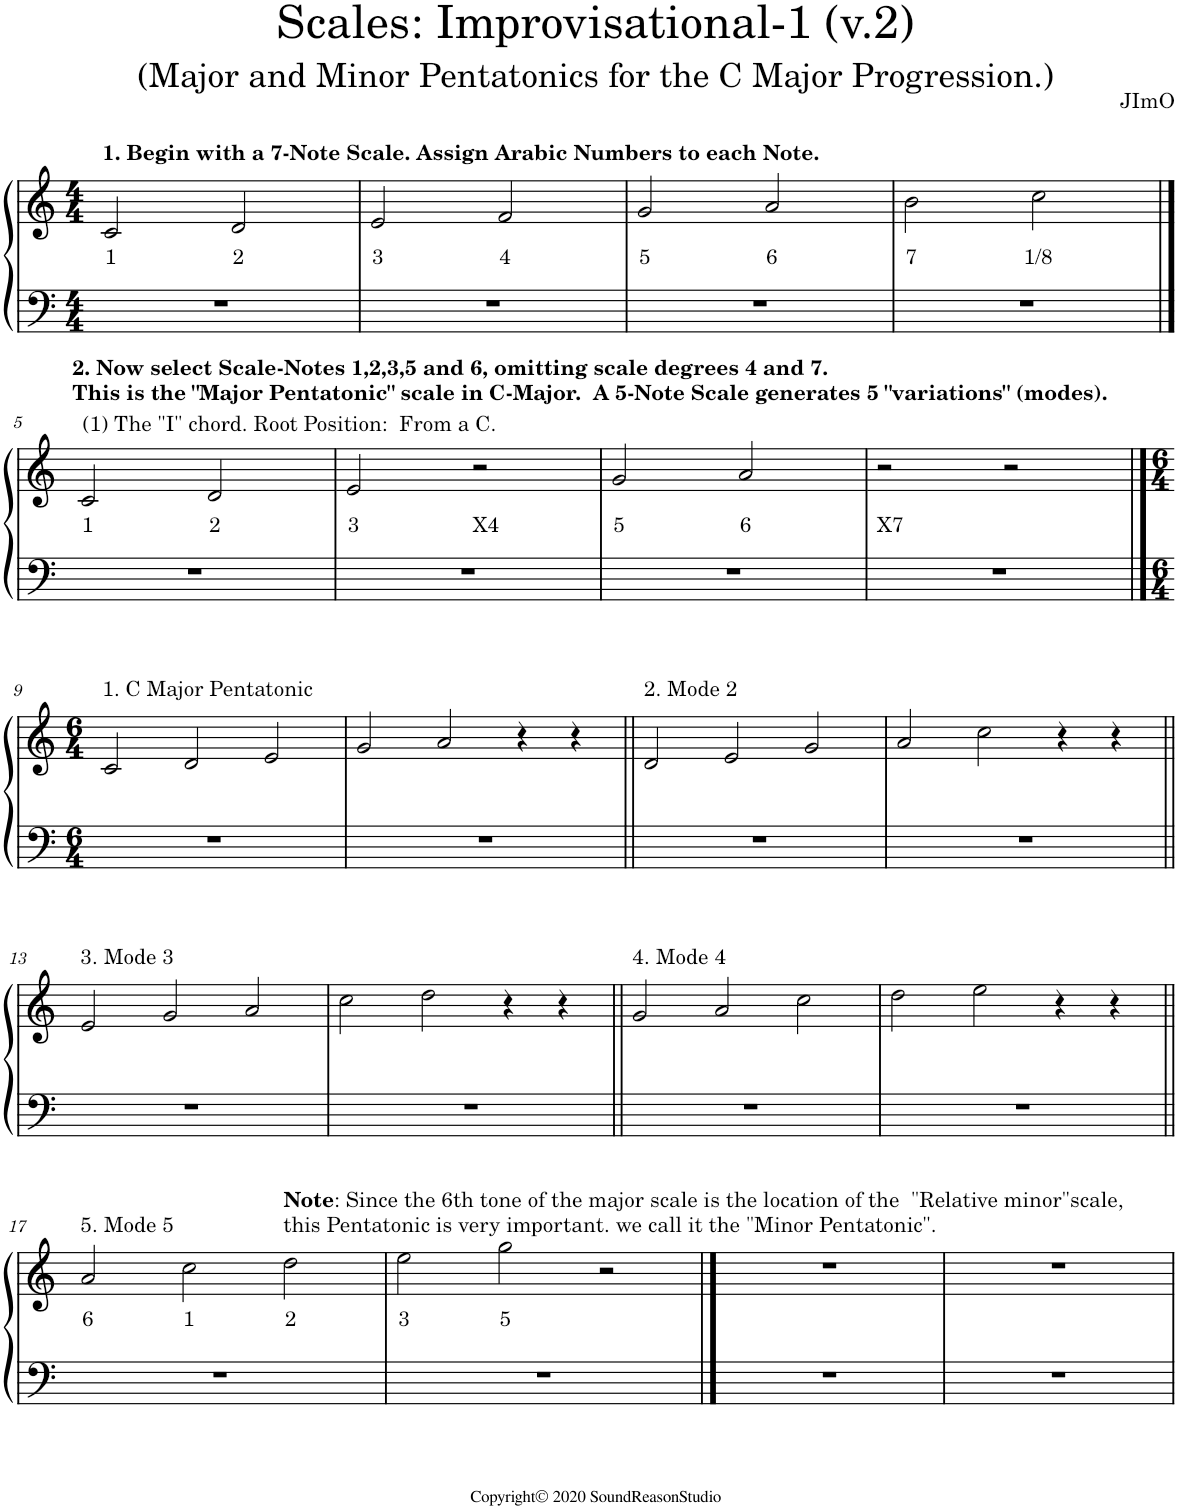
**kern	**kern	**text
*part1	*part1	*part1
*staff2	*staff1	*staff1
*I"Piano	*	*
*I'Pno.	*	*
*clefF4	*clefG2	*
*k[]	*k[]	*
*M4/4	*M4/4	*
=1	=1	=1
!	!LO:TX:a:B:t=1. Begin with a 7-Note Scale. Assign Arabic Numbers to each Note.	!
!	!	!LO:LY:b
1r	2c/	1
!	!	!LO:LY:b
.	2d/	2
=2	=2	=2
!	!	!LO:LY:b
1r	2e/	3
!	!	!LO:LY:b
.	2f/	4
=3	=3	=3
!	!	!LO:LY:b
1r	2g/	5
!	!	!LO:LY:b
.	2a/	6
=4	=4	=4
!	!	!LO:LY:b
1r	2b\	7
!	!	!LO:LY:b
.	2cc\	1/8
!!LO:LB:g=z
==5	==5	==5
!	!LO:TX:a:B:t=2. Now select Scale-Notes 1,2,3,5 and 6, omitting scale degrees 4 and 7.	!
!	!LO:TX:a:t=This is the "Major Pentatonic" scale in C-Major.  A 5-Note Scale generates 5 "variations" (modes).	!
!	!LO:TX:a:t=(1) The "I" chord. Root Position&colon;  From a C.	!
!	!	!LO:LY:b
1r	2c/	1
!	!	!LO:LY:b
.	2d/	2
=6	=6	=6
!	!	!LO:LY:b
1r	2e/	3
!	!	!LO:LY:b
.	2r	X4
=7	=7	=7
!	!	!LO:LY:b
1r	2g/	5
!	!	!LO:LY:b
.	2a/	6
=8	=8	=8
!	!	!LO:LY:b
1r	2r	X7
.	2r	.
!!LO:LB:g=z
==9	==9	==9
*M6/4	*M6/4	*
!	!LO:TX:a:t=1. C Major Pentatonic	!
1.r	2c/	.
.	2d/	.
.	2e/	.
=10	=10	=10
1.r	2g/	.
.	2a/	.
.	4r	.
.	4r	.
=11||	=11||	=11||
!	!LO:TX:a:t=2. Mode 2	!
1.r	2d/	.
.	2e/	.
.	2g/	.
=12	=12	=12
1.r	2a/	.
.	2cc\	.
.	4r	.
.	4r	.
!!LO:LB:g=z
=13||	=13||	=13||
!	!LO:TX:a:t=3. Mode 3	!
1.r	2e/	.
.	2g/	.
.	2a/	.
=14	=14	=14
1.r	2cc\	.
.	2dd\	.
.	4r	.
.	4r	.
=15||	=15||	=15||
!	!LO:TX:a:t=4. Mode 4	!
1.r	2g/	.
.	2a/	.
.	2cc\	.
=16	=16	=16
1.r	2dd\	.
.	2ee\	.
.	4r	.
.	4r	.
!!LO:LB:g=z
=17||	=17||	=17||
!	!LO:TX:a:t=5. Mode 5	!
!	!	!LO:LY:b
1.r	2a/	6
!	!	!LO:LY:b
.	2cc\	1
!	!LO:TX:a:B:t=Note	!
!	!LO:TX:a:t=&colon; Since the 6th tone of the major scale is the location of the  "Relative minor"scale,	!
!	!LO:TX:a:t=this Pentatonic is very important. we call it the "Minor Pentatonic".	!
!	!	!LO:LY:b
.	2dd\	2
=18	=18	=18
!	!	!LO:LY:b
1.r	2ee\	3
!	!	!LO:LY:b
.	2gg\	5
.	2r	.
==19	==19	==19
1.r	1.r	.
=20	=20	=20
1.r	1.r	.
=	=	=
*-	*-	*-
